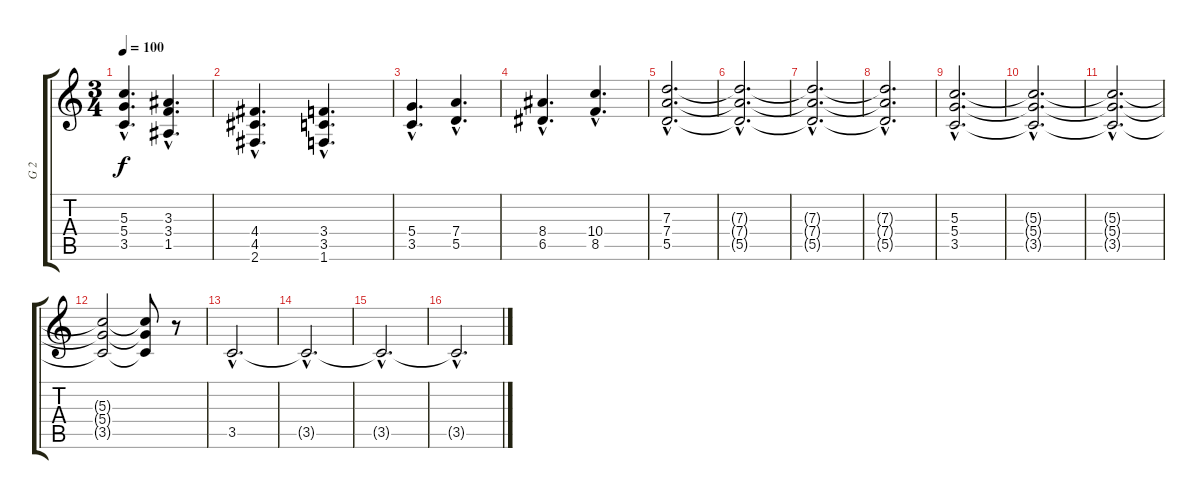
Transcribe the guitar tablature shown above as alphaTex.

\track ("G 2" "G 2") {instrument overdrivenguitar}
\staff {score tabs}
\tuning (E4 B3 G3 D3 A2 E2) {hide}
\ts (3 4)
\section ("" "")
\tempo 100
\clef g2
\ks c
(5.3{hac} 5.4{hac} 3.5{hac}).4{d dy f} (3.3{hac} 3.4{hac} 1.5{hac}).4{d} |
(4.4{hac} 4.5{hac} 2.6{hac}).4{d} (3.4{hac} 3.5{hac} 1.6{hac}).4{d} |
(5.4{hac} 3.5{hac}).4{d} (7.4{hac} 5.5{hac}).4{d} |
(8.4{hac} 6.5{hac}).4{d} (10.4{hac} 8.5{hac}).4{d} |
(7.3{hac} 7.4{hac} 5.5{hac}).2{d} |
(7.3{hac t} 7.4{hac t} 5.5{hac t}).2{d} |
(7.3{hac t} 7.4{hac t} 5.5{hac t}).2{d} |
(7.3{hac t} 7.4{hac t} 5.5{hac t}).2{d} |
(5.3{hac} 5.4{hac} 3.5{hac}).2{d} |
(5.3{hac t} 5.4{hac t} 3.5{hac t}).2{d} |
(5.3{hac t} 5.4{hac t} 3.5{hac t}).2{d} |
(5.3{t} 5.4{t} 3.5{t}).2 (5.3{t} 5.4{t} 3.5{t}).8 r.8 |
\section ("" "")
3.5{hac}.2{d} |
3.5{hac t}.2{d} |
3.5{hac t}.2{d} |
3.5{hac t}.2{d}
